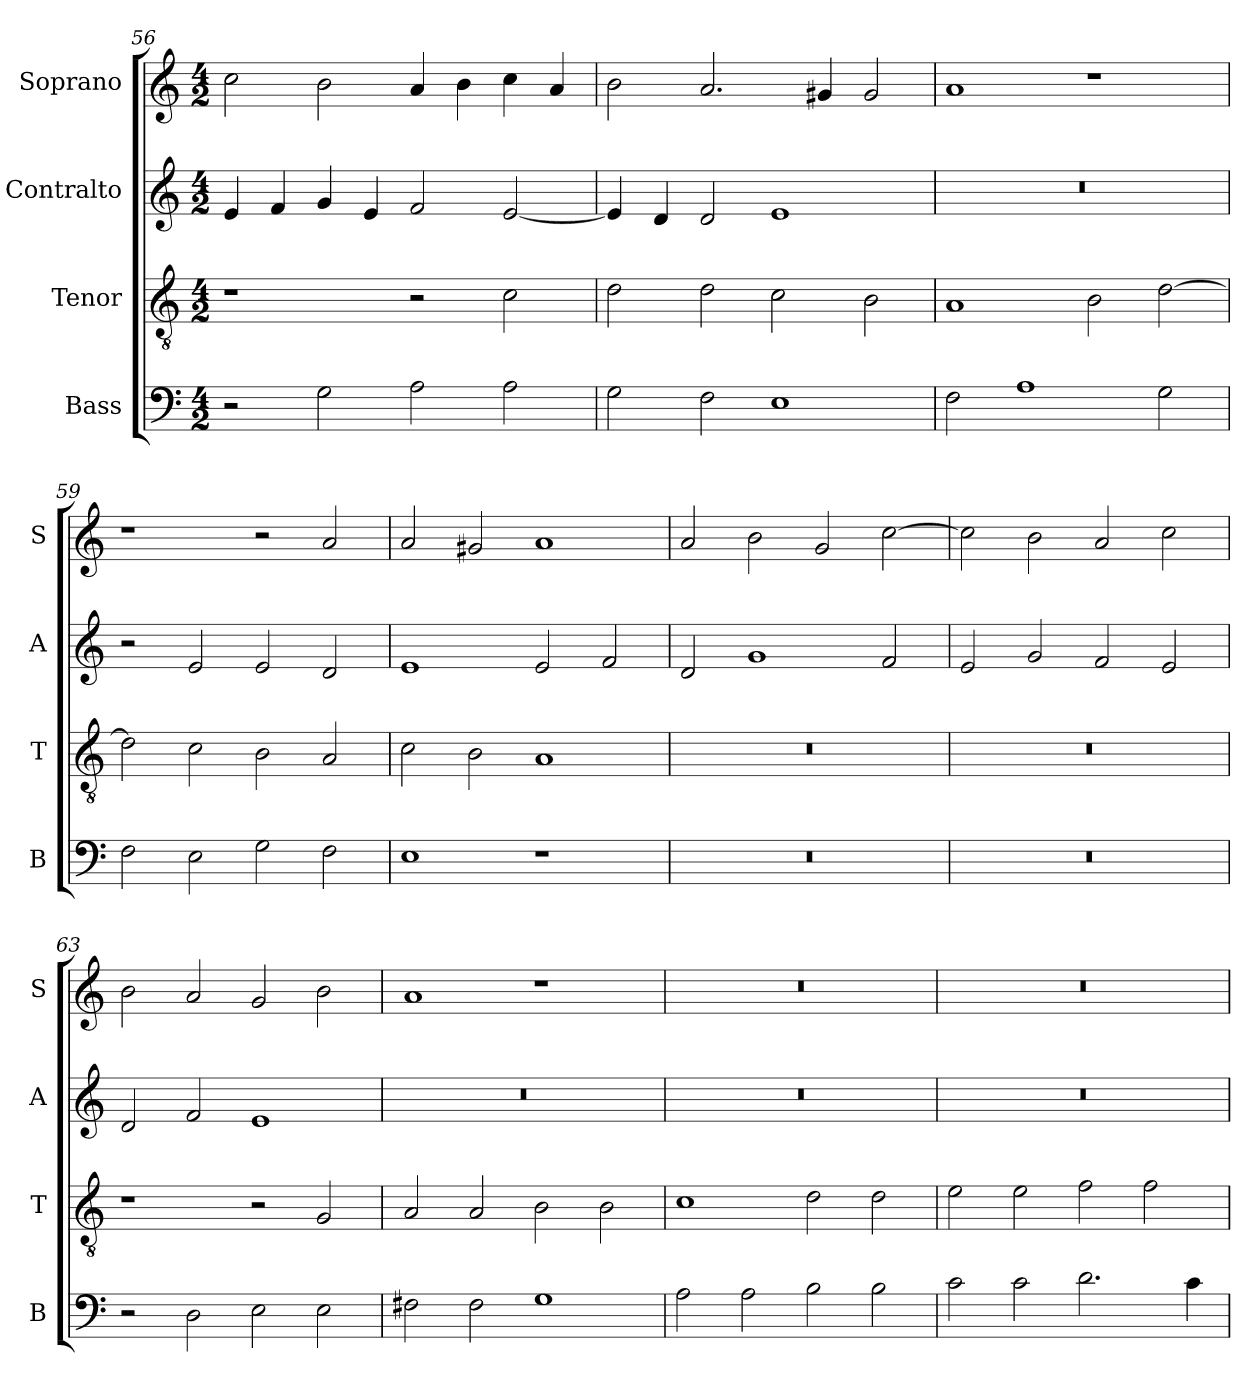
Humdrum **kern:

**kern	**kern	**kern	**kern
*part4	*part3	*part2	*part1
*staff4	*staff3	*staff2	*staff1
*I"Bass	*I"Tenor	*I"Contralto	*I"Soprano
*I'B	*I'T	*I'A	*I'S
*clefF4	*clefGv2	*clefG2	*clefG2
*k[]	*k[]	*k[]	*k[]
*G:mix	*G:mix	*G:mix	*G:mix
*M4/2	*M4/2	*M4/2	*M4/2
=56	=56	=56	=56
2r	1r	4e	2cc
.	.	4f	.
2G	.	4g	2b
.	.	4e	.
2A	2r	2f	4a
.	.	.	4b
2A	2c	[2e	4cc
.	.	.	4a
=57	=57	=57	=57
2G	2d	4e]	2b
.	.	4d	.
2F	2d	2d	2.a
1E	2c	1e	.
.	.	.	4g#X
.	2B	.	2g#
=58	=58	=58	=58
2F	1A	0r	1a
1A	.	.	.
.	2B	.	1r
2G	[2d	.	.
=59	=59	=59	=59
2F	2d]	2r	1r
2E	2c	2e	.
2G	2B	2e	2r
2F	2A	2d	2a
=60	=60	=60	=60
1E	2c	1e	2a
.	2B	.	2g#X
1r	1A	2e	1a
.	.	2f	.
=61	=61	=61	=61
0r	0r	2d	2a
.	.	1g	2b
.	.	.	2g
.	.	2f	[2cc
=62	=62	=62	=62
0r	0r	2e	2cc]
.	.	2g	2b
.	.	2f	2a
.	.	2e	2cc
=63	=63	=63	=63
2r	1r	2d	2b
2D	.	2f	2a
2E	2r	1e	2g
2E	2G	.	2b
=64	=64	=64	=64
2F#X	2A	0r	1a
2F#	2A	.	.
1G	2B	.	1r
.	2B	.	.
=65	=65	=65	=65
2A	1c	0r	0r
2A	.	.	.
2B	2d	.	.
2B	2d	.	.
=66	=66	=66	=66
2c	2e	0r	0r
2c	2e	.	.
2.d	2f	.	.
.	2f	.	.
4c	.	.	.
=	=	=	=
*-	*-	*-	*-
